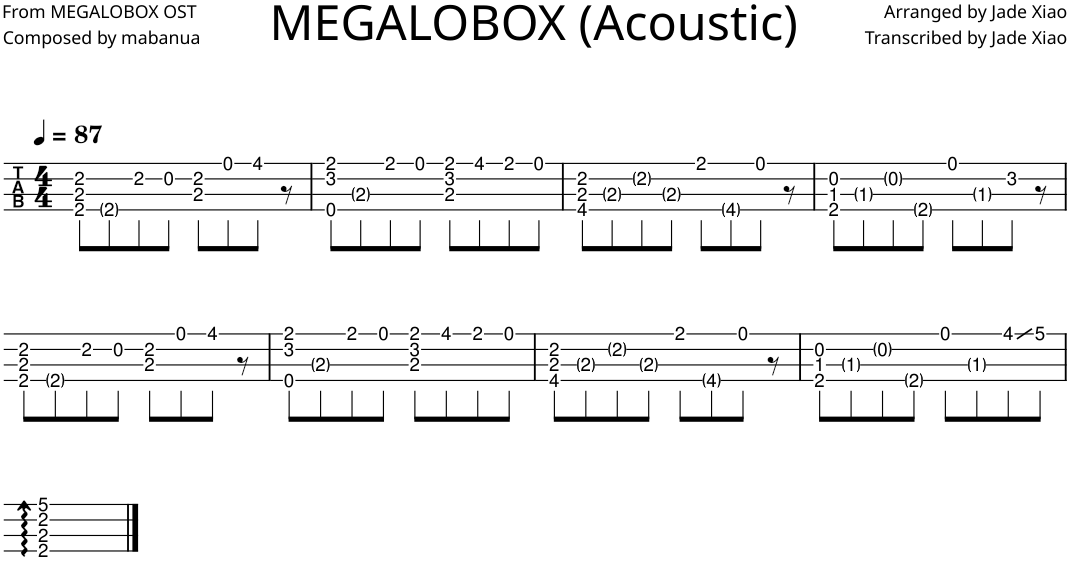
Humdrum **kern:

**kern
*part1
*staff1
*I"Ukulele
*I'Uk.
*stria4
*
*k[]
*M4/4
*MM87
=1
8A\ 8d\ 8f#\L
8A\
8f#\
8e\J
8d\ 8f#\L
8a\
8cc#\J
8r
=2
8G\ 8g\ 8b\L
8d\
8b\
8a\J
8d\ 8g\ 8b\L
8cc#\
8b\
8a\J
=3
8B\ 8d\ 8f#\L
8d\
8f#\
8d\J
8b\L
8B\
8a\J
8r
=4
8A\ 8c#\ 8e\L
8c#\
8e\
8A\J
8a\L
8c#\
8g\J
8r
!!LO:LB:g=z
=5
8A\ 8d\ 8f#\L
8A\
8f#\
8e\J
8d\ 8f#\L
8a\
8cc#\J
8r
=6
8G\ 8g\ 8b\L
8d\
8b\
8a\J
8d\ 8g\ 8b\L
8cc#\
8b\
8a\J
=7
8B\ 8d\ 8f#\L
8d\
8f#\
8d\J
8b\L
8B\
8a\J
8r
=8
8A\ 8c#\ 8e\L
8c#\
8e\
8A\J
8a\L
8c#\
8cc#\
8dd\J
!!LO:LB:g=z
=9
1A: 1d: 1f#: 1dd:
==
*-
